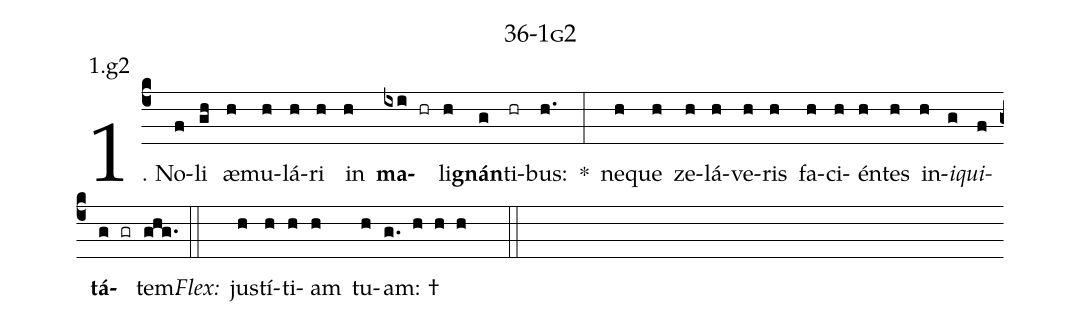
name: 36-1g2;
annotation: 1.g2;
%%
(c4)1. No(f)li(gh) æ(h)mu(h)lá(h)ri(h) in(h) <b>ma</b>(ixi hr)li(h)<b>gnán</b>(g)ti(hr)bus:(h.) *(:) ne(h)que(h) ze(h)lá(h)ve(h)ris(h) fa(h)ci(h)én(h)tes(h) in(h)<i>i</i>(g)<i>qui</i>(f)<b>tá</b>(g gr)tem.(ghg.) (::)
<i>Flex:</i>()  jus(h)tí(h)ti(h)am(h) tu(h)am: †(g. h h h  ::)
